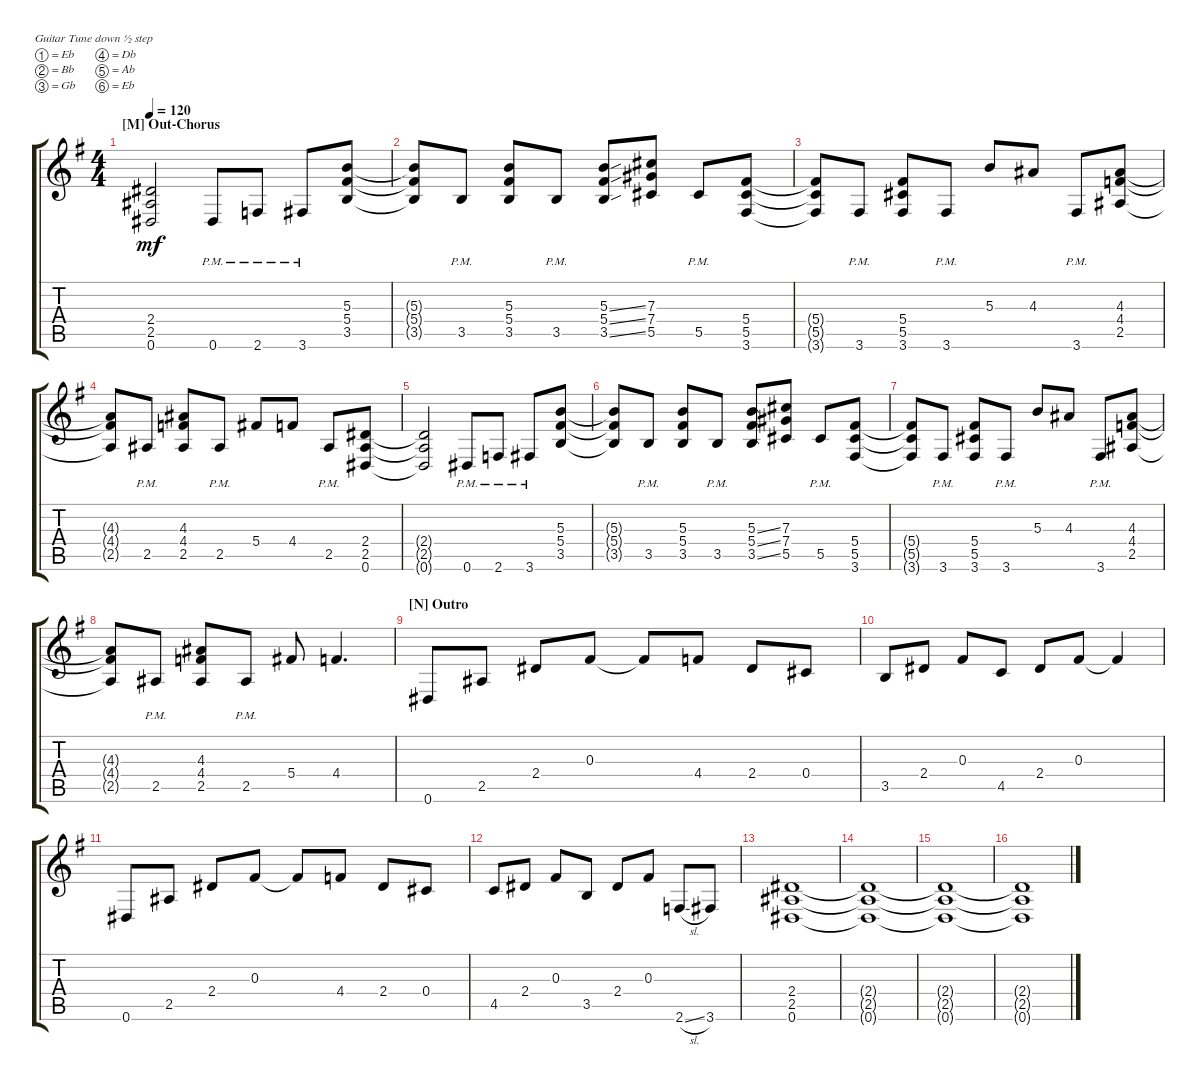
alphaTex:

\defaultSystemsLayout 4
\bracketExtendMode groupsimilarinstruments
\singleTrackTrackNamePolicy hidden
\multiTrackTrackNamePolicy hidden
\firstSystemTrackNameOrientation horizontal
\otherSystemsTrackNameOrientation horizontal
\track ("Vladimir Kholstinin" "E-Gt") {instrument distortionguitar}
\staff {score tabs}
\tuning (Eb4 Bb3 Gb3 Db3 Ab2 Eb2)
\ts (4 4)
\section ("M" "Out-Chorus")
\tempo 120
\clef g2
\scale
1.03909
\ks g
(0.6{t} 2.5{t} 2.4{t}).2{dy mf} 0.6{pm}.8 2.6{pm}.8 3.6{pm}.8 (3.5 5.4 5.3).8 |
\scale
0.960908 (5.3{t} 5.4{t} 3.5{t}).8 3.5{pm}.8 (3.5 5.4 5.3).8 3.5{pm}.8 (3.5{ss} 5.4{ss} 5.3{ss}).8 (5.5 7.4 7.3).8 5.5{pm}.8 (3.6 5.5 5.4).8 |
\scale
1.03909 (3.6{t} 5.5{t} 5.4{t}).8 3.6{pm}.8 (3.6 5.5 5.4).8 3.6{pm}.8 5.3.8 4.3.8 3.6{pm}.8 (2.5 4.4 4.3).8 |
\scale
0.960908 (4.3{t} 4.4{t} 2.5{t}).8 2.5{pm}.8 (2.5 4.4 4.3).8 2.5{pm}.8 5.4.8 4.4.8 2.5{pm}.8 (0.6 2.5 2.4).8 |
\scale
1.03909 (0.6{t} 2.5{t} 2.4{t}).2 0.6{pm}.8 2.6{pm}.8 3.6{pm}.8 (3.5 5.4 5.3).8 |
\scale
0.960908 (5.3{t} 5.4{t} 3.5{t}).8 3.5{pm}.8 (3.5 5.4 5.3).8 3.5{pm}.8 (3.5{ss} 5.4{ss} 5.3{ss}).8 (5.5 7.4 7.3).8 5.5{pm}.8 (3.6 5.5 5.4).8 |
\scale
1.03909 (3.6{t} 5.5{t} 5.4{t}).8 3.6{pm}.8 (3.6 5.5 5.4).8 3.6{pm}.8 5.3.8 4.3.8 3.6{pm}.8 (2.5 4.4 4.3).8 |
\scale
0.960908 (4.3{t} 4.4{t} 2.5{t}).8 2.5{pm}.8 (2.5 4.4 4.3).8 2.5{pm}.8 5.4.8 4.4.4{d} |
\section ("N" "Outro")
\scale
1.03909 0.6.8 2.5.8 2.4.8 0.3.8 0.3{t}.8 4.4.8 2.4.8 0.4.8 |
\scale
0.960908 3.5.8 2.4.8 0.3.8 4.5.8 2.4.8 0.3.8 0.3{t}.4 |
\scale
1.03909 0.6.8 2.5.8 2.4.8 0.3.8 0.3{t}.8 4.4.8 2.4.8 0.4.8 |
\scale
0.960908 4.5.8 2.4.8 0.3.8 3.5.8 2.4.8 0.3.8 2.6{sl}.8 3.6.8 |
\scale
1.03909 (0.6 2.5 2.4).1 |
\scale
0.960908 (0.6{t} 2.5{t} 2.4{t}).1 |
\scale
1.03909 (0.6{t} 2.5{t} 2.4{t}).1 |
\scale
0.960908 (0.6{t} 2.5{t} 2.4{t}).1
